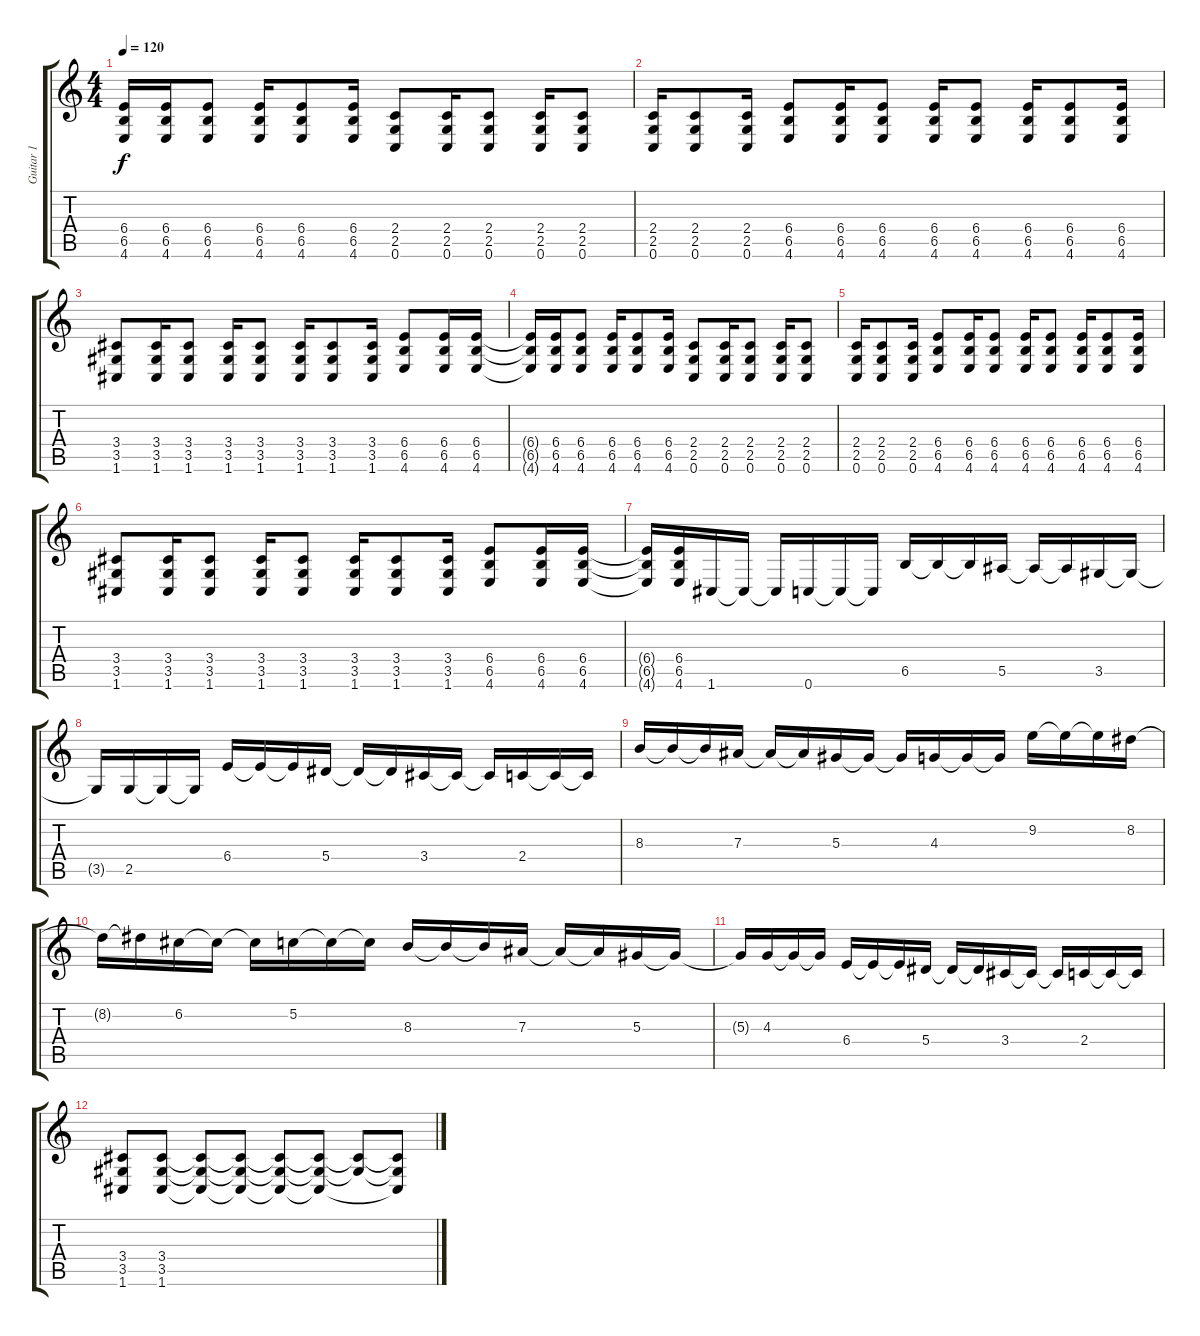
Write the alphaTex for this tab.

\track ("Guitar 1" "Guitar 1") {instrument overdrivenguitar}
\staff {score tabs}
\tuning (C4 G3 Eb3 Bb2 F2 C2) {hide}
\ts (4 4)
\tempo 120
\clef g2
\ks c
(6.4{t} 6.5{t} 4.6{t}).16{dy f} (6.4 6.5 4.6).16 (6.4 6.5 4.6).8 (6.4 6.5 4.6).16 (6.4 6.5 4.6).8 (6.4 6.5 4.6).16 (2.4 2.5 0.6).8 (2.4 2.5 0.6).16 (2.4 2.5 0.6).8 (2.4 2.5 0.6).16 (2.4 2.5 0.6).8 |
(2.4 2.5 0.6).16 (2.4 2.5 0.6).8 (2.4 2.5 0.6).16 (6.4 6.5 4.6).8 (6.4 6.5 4.6).16 (6.4 6.5 4.6).8 (6.4 6.5 4.6).16 (6.4 6.5 4.6).8 (6.4 6.5 4.6).16 (6.4 6.5 4.6).8 (6.4 6.5 4.6).16 |
(3.4 3.5 1.6).8{volume 13} (3.4 3.5 1.6).16 (3.4 3.5 1.6).8 (3.4 3.5 1.6).16 (3.4 3.5 1.6).8 (3.4 3.5 1.6).16 (3.4 3.5 1.6).8 (3.4 3.5 1.6).16 (6.4 6.5 4.6).8 (6.4 6.5 4.6).16 (6.4 6.5 4.6).16 |
(6.4{t} 6.5{t} 4.6{t}).16 (6.4 6.5 4.6).16 (6.4 6.5 4.6).8 (6.4 6.5 4.6).16 (6.4 6.5 4.6).8 (6.4 6.5 4.6).16 (2.4 2.5 0.6).8 (2.4 2.5 0.6).16 (2.4 2.5 0.6).8 (2.4 2.5 0.6).16 (2.4 2.5 0.6).8 |
(2.4 2.5 0.6).16 (2.4 2.5 0.6).8 (2.4 2.5 0.6).16 (6.4 6.5 4.6).8 (6.4 6.5 4.6).16 (6.4 6.5 4.6).8 (6.4 6.5 4.6).16 (6.4 6.5 4.6).8 (6.4 6.5 4.6).16 (6.4 6.5 4.6).8 (6.4 6.5 4.6).16 |
(3.4 3.5 1.6).8 (3.4 3.5 1.6).16 (3.4 3.5 1.6).8 (3.4 3.5 1.6).16 (3.4 3.5 1.6).8 (3.4 3.5 1.6).16 (3.4 3.5 1.6).8 (3.4 3.5 1.6).16 (6.4 6.5 4.6).8 (6.4 6.5 4.6).16 (6.4 6.5 4.6).16 |
(6.4{t} 6.5{t} 4.6{t}).16 (6.4 6.5 4.6).16 1.6.16 1.6{t}.16 1.6{t}.16 0.6.16 0.6{t}.16 0.6{t}.16 6.5.16 6.5{t}.16 6.5{t}.16 5.5.16 5.5{t}.16 5.5{t}.16 3.5.16 3.5{t}.16 |
3.5{t}.16 2.5.16 2.5{t}.16 2.5{t}.16 6.4.16 6.4{t}.16 6.4{t}.16 5.4.16 5.4{t}.16 5.4{t}.16 3.4.16 3.4{t}.16 3.4{t}.16 2.4.16 2.4{t}.16 2.4{t}.16 |
8.3.16 8.3{t}.16 8.3{t}.16 7.3.16 7.3{t}.16 7.3{t}.16 5.3.16 5.3{t}.16 5.3{t}.16 4.3.16 4.3{t}.16 4.3{t}.16 9.2.16 9.2{t}.16 9.2{t}.16 8.2.16 |
8.2{t}.16 8.2{t}.16 6.2.16 6.2{t}.16 6.2{t}.16 5.2.16 5.2{t}.16 5.2{t}.16 8.3.16 8.3{t}.16 8.3{t}.16 7.3.16 7.3{t}.16 7.3{t}.16 5.3.16 5.3{t}.16 |
5.3{t}.16 4.3.16 4.3{t}.16 4.3{t}.16 6.4.16 6.4{t}.16 6.4{t}.16 5.4.16 5.4{t}.16 5.4{t}.16 3.4.16 3.4{t}.16 3.4{t}.16 2.4.16 2.4{t}.16 2.4{t}.16 |
(3.4 3.5 1.6).8 (3.4 3.5 1.6).8 (3.4{t} 3.5{t} 1.6{t}).8 (3.4{t} 3.5{t} 1.6{t}).8 (3.4{t} 3.5{t} 1.6{t}).8 (3.4{t} 3.5{t} 1.6{t}).8 (3.4{t} 3.5{t}).8 (3.4{t} 3.5{t} 1.6{t}).8
